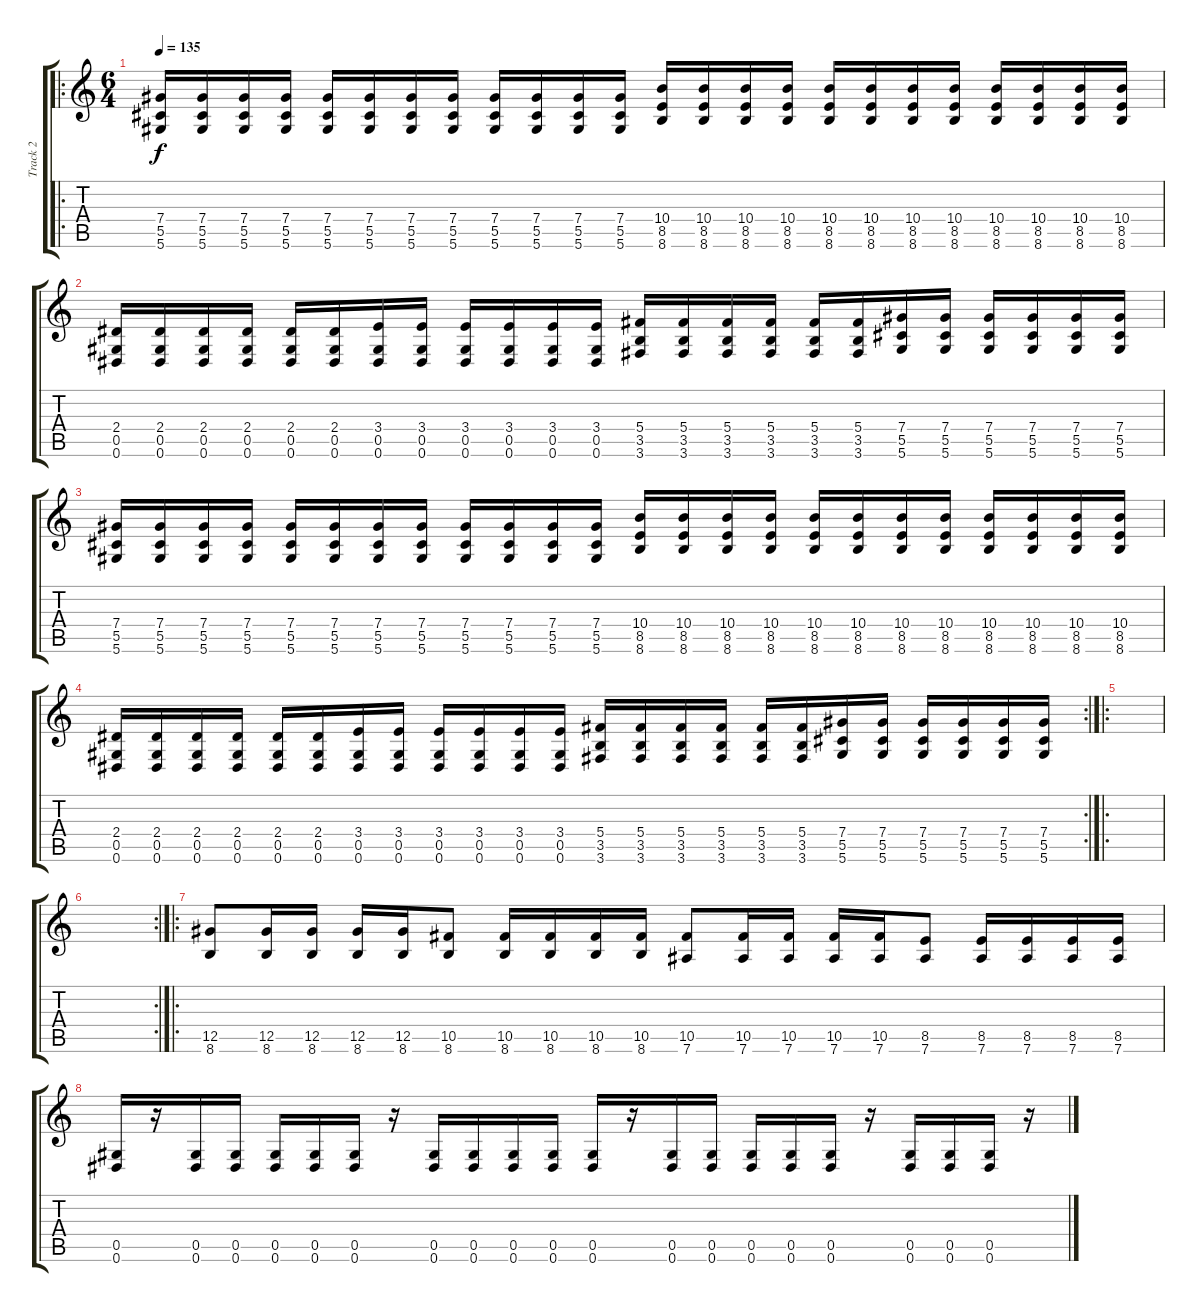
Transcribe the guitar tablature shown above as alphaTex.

\track ("Track 2" "Track 2") {instrument distortionguitar}
\staff {score tabs}
\tuning (Eb4 Bb3 Gb3 Db3 Ab2 Eb2) {hide}
\ro
\ts (6 4)
\tempo 135
\clef g2
\ks c
(7.4 5.5 5.6).16{dy f} (7.4 5.5 5.6).16 (7.4 5.5 5.6).16 (7.4 5.5 5.6).16 (7.4 5.5 5.6).16 (7.4 5.5 5.6).16 (7.4 5.5 5.6).16 (7.4 5.5 5.6).16 (7.4 5.5 5.6).16 (7.4 5.5 5.6).16 (7.4 5.5 5.6).16 (7.4 5.5 5.6).16 (10.4 8.5 8.6).16 (10.4 8.5 8.6).16 (10.4 8.5 8.6).16 (10.4 8.5 8.6).16 (10.4 8.5 8.6).16 (10.4 8.5 8.6).16 (10.4 8.5 8.6).16 (10.4 8.5 8.6).16 (10.4 8.5 8.6).16 (10.4 8.5 8.6).16 (10.4 8.5 8.6).16 (10.4 8.5 8.6).16 |
(2.4 0.5 0.6).16 (2.4 0.5 0.6).16 (2.4 0.5 0.6).16 (2.4 0.5 0.6).16 (2.4 0.5 0.6).16 (2.4 0.5 0.6).16 (3.4 0.5 0.6).16 (3.4 0.5 0.6).16 (3.4 0.5 0.6).16 (3.4 0.5 0.6).16 (3.4 0.5 0.6).16 (3.4 0.5 0.6).16 (5.4 3.5 3.6).16 (5.4 3.5 3.6).16 (5.4 3.5 3.6).16 (5.4 3.5 3.6).16 (5.4 3.5 3.6).16 (5.4 3.5 3.6).16 (7.4 5.5 5.6).16 (7.4 5.5 5.6).16 (7.4 5.5 5.6).16 (7.4 5.5 5.6).16 (7.4 5.5 5.6).16 (7.4 5.5 5.6).16 |
(7.4 5.5 5.6).16 (7.4 5.5 5.6).16 (7.4 5.5 5.6).16 (7.4 5.5 5.6).16 (7.4 5.5 5.6).16 (7.4 5.5 5.6).16 (7.4 5.5 5.6).16 (7.4 5.5 5.6).16 (7.4 5.5 5.6).16 (7.4 5.5 5.6).16 (7.4 5.5 5.6).16 (7.4 5.5 5.6).16 (10.4 8.5 8.6).16 (10.4 8.5 8.6).16 (10.4 8.5 8.6).16 (10.4 8.5 8.6).16 (10.4 8.5 8.6).16 (10.4 8.5 8.6).16 (10.4 8.5 8.6).16 (10.4 8.5 8.6).16 (10.4 8.5 8.6).16 (10.4 8.5 8.6).16 (10.4 8.5 8.6).16 (10.4 8.5 8.6).16 |
\rc 2
(2.4 0.5 0.6).16 (2.4 0.5 0.6).16 (2.4 0.5 0.6).16 (2.4 0.5 0.6).16 (2.4 0.5 0.6).16 (2.4 0.5 0.6).16 (3.4 0.5 0.6).16 (3.4 0.5 0.6).16 (3.4 0.5 0.6).16 (3.4 0.5 0.6).16 (3.4 0.5 0.6).16 (3.4 0.5 0.6).16 (5.4 3.5 3.6).16 (5.4 3.5 3.6).16 (5.4 3.5 3.6).16 (5.4 3.5 3.6).16 (5.4 3.5 3.6).16 (5.4 3.5 3.6).16 (7.4 5.5 5.6).16 (7.4 5.5 5.6).16 (7.4 5.5 5.6).16 (7.4 5.5 5.6).16 (7.4 5.5 5.6).16 (7.4 5.5 5.6).16 |
\ro
|
\rc 2
|
\ro
(12.5 8.6).8 (12.5 8.6).16 (12.5 8.6).16 (12.5 8.6).16 (12.5 8.6).16 (10.5 8.6).8 (10.5 8.6).16 (10.5 8.6).16 (10.5 8.6).16 (10.5 8.6).16 (10.5 7.6).8 (10.5 7.6).16 (10.5 7.6).16 (10.5 7.6).16 (10.5 7.6).16 (8.5 7.6).8 (8.5 7.6).16 (8.5 7.6).16 (8.5 7.6).16 (8.5 7.6).16 |
(0.5 0.6).16 r.16 (0.5 0.6).16 (0.5 0.6).16 (0.5 0.6).16 (0.5 0.6).16 (0.5 0.6).16 r.16 (0.5 0.6).16 (0.5 0.6).16 (0.5 0.6).16 (0.5 0.6).16 (0.5 0.6).16 r.16 (0.5 0.6).16 (0.5 0.6).16 (0.5 0.6).16 (0.5 0.6).16 (0.5 0.6).16 r.16 (0.5 0.6).16 (0.5 0.6).16 (0.5 0.6).16 r.16
